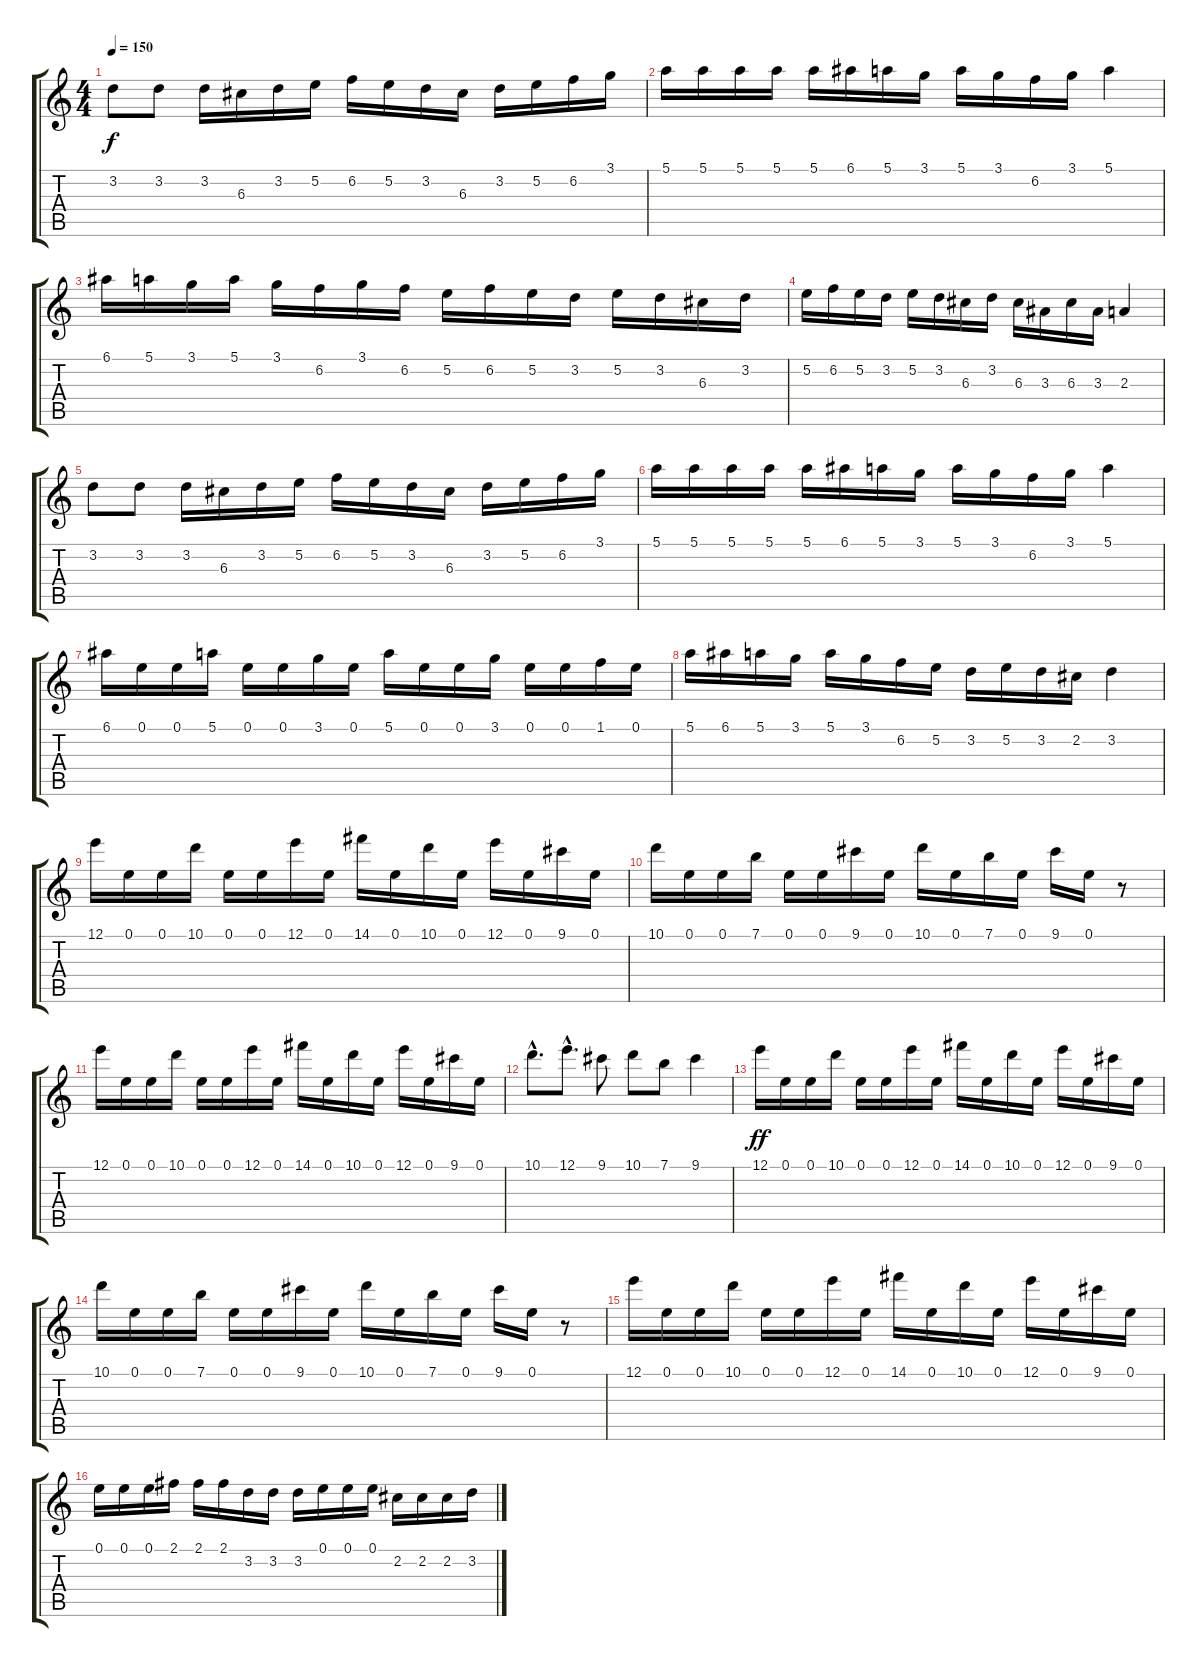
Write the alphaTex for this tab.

\track "" {instrument overdrivenguitar}
\staff {score tabs}
\tuning (E4 B3 G3 D3 A2 E2) {hide}
\ts (4 4)
\tempo 150
\clef g2
\ks c
3.2.8{dy f instrument overdrivenguitar} 3.2.8 3.2.16 6.3.16 3.2.16 5.2.16 6.2.16 5.2.16 3.2.16 6.3.16 3.2.16 5.2.16 6.2.16 3.1.16 |
5.1.16 5.1.16 5.1.16 5.1.16 5.1.16 6.1.16 5.1.16 3.1.16 5.1.16 3.1.16 6.2.16 3.1.16 5.1.4 |
6.1.16 5.1.16 3.1.16 5.1.16 3.1.16 6.2.16 3.1.16 6.2.16 5.2.16 6.2.16 5.2.16 3.2.16 5.2.16 3.2.16 6.3.16 3.2.16 |
5.2.16 6.2.16 5.2.16 3.2.16 5.2.16 3.2.16 6.3.16 3.2.16 6.3.16 3.3.16 6.3.16 3.3.16 2.3.4 |
3.2.8 3.2.8 3.2.16 6.3.16 3.2.16 5.2.16 6.2.16 5.2.16 3.2.16 6.3.16 3.2.16 5.2.16 6.2.16 3.1.16 |
5.1.16 5.1.16 5.1.16 5.1.16 5.1.16 6.1.16 5.1.16 3.1.16 5.1.16 3.1.16 6.2.16 3.1.16 5.1.4 |
6.1.16 0.1.16 0.1.16 5.1.16 0.1.16 0.1.16 3.1.16 0.1.16 5.1.16 0.1.16 0.1.16 3.1.16 0.1.16 0.1.16 1.1.16 0.1.16 |
5.1.16 6.1.16 5.1.16 3.1.16 5.1.16 3.1.16 6.2.16 5.2.16 3.2.16 5.2.16 3.2.16 2.2.16 3.2.4 |
12.1.16 0.1.16 0.1.16 10.1.16 0.1.16 0.1.16 12.1.16 0.1.16 14.1.16 0.1.16 10.1.16 0.1.16 12.1.16 0.1.16 9.1.16 0.1.16 |
10.1.16 0.1.16 0.1.16 7.1.16 0.1.16 0.1.16 9.1.16 0.1.16 10.1.16 0.1.16 7.1.16 0.1.16 9.1.16 0.1.16 r.8 |
12.1.16 0.1.16 0.1.16 10.1.16 0.1.16 0.1.16 12.1.16 0.1.16 14.1.16 0.1.16 10.1.16 0.1.16 12.1.16 0.1.16 9.1.16 0.1.16 |
10.1{hac}.8{d} 12.1{hac}.8{d} 9.1.8 10.1.8 7.1.8 9.1.4 |
12.1.16{dy ff} 0.1.16 0.1.16 10.1.16 0.1.16 0.1.16 12.1.16 0.1.16 14.1.16 0.1.16 10.1.16 0.1.16 12.1.16 0.1.16 9.1.16 0.1.16 |
10.1.16 0.1.16 0.1.16 7.1.16 0.1.16 0.1.16 9.1.16 0.1.16 10.1.16 0.1.16 7.1.16 0.1.16 9.1.16 0.1.16 r.8 |
12.1.16 0.1.16 0.1.16 10.1.16 0.1.16 0.1.16 12.1.16 0.1.16 14.1.16 0.1.16 10.1.16 0.1.16 12.1.16 0.1.16 9.1.16 0.1.16 |
0.1.16 0.1.16 0.1.16 2.1.16 2.1.16 2.1.16 3.2.16 3.2.16 3.2.16 0.1.16 0.1.16 0.1.16 2.2.16 2.2.16 2.2.16 3.2.16
